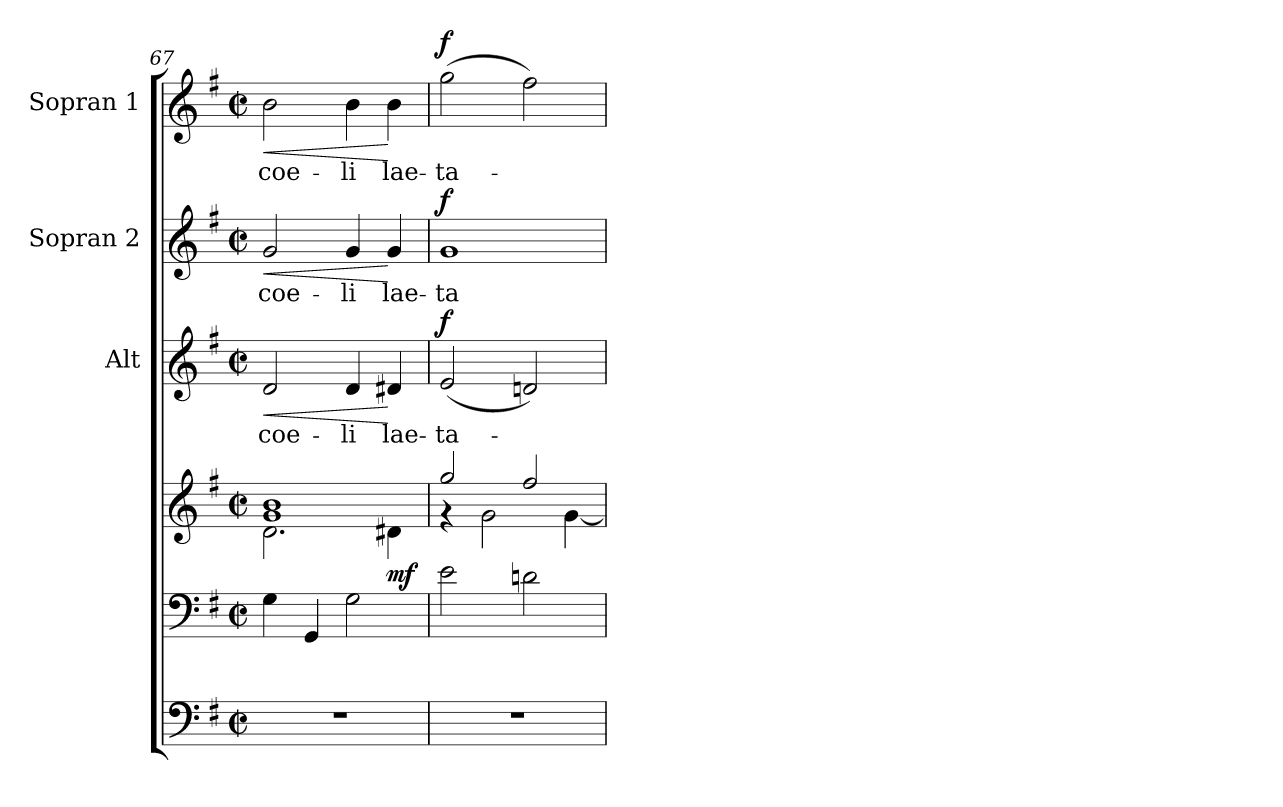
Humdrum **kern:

**kern	**kern	**kern	**dynam	**kern	**text	**dynam	**kern	**text	**dynam	**kern	**text	**dynam
*part5	*part4	*part4	*part4	*part3	*part3	*part3	*part2	*part2	*part2	*part1	*part1	*part1
*staff6	*staff5	*staff4	*staff4/5	*staff3	*staff3	*staff3	*staff2	*staff2	*staff2	*staff1	*staff1	*staff1
*	*	*	*	*I"Alt	*	*	*I"Sopran 2	*	*	*I"Sopran 1	*	*
*	*	*	*	*I'A.	*	*	*I'S. 2	*	*	*I'S. 1	*	*
*clefF4	*clefF4	*clefG2	*	*clefG2	*	*	*clefG2	*	*	*clefG2	*	*
*k[f#]	*k[f#]	*k[f#]	*	*k[f#]	*	*	*k[f#]	*	*	*k[f#]	*	*
*G:	*G:	*G:	*	*G:	*	*	*G:	*	*	*G:	*	*
*M2/2	*M2/2	*M2/2	*	*M2/2	*	*	*M2/2	*	*	*M2/2	*	*
*met(c|)	*met(c|)	*met(c|)	*	*met(c|)	*	*	*met(c|)	*	*	*met(c|)	*	*
=67	=67	=67	=67	=67	=67	=67	=67	=67	=67	=67	=67	=67
*	*	*^	*	*	*	*	*	*	*	*	*	*
!	!	!	!	!	!	!LO:LY:b	!LO:HP:b	!	!LO:LY:b	!LO:HP:b	!	!LO:LY:b	!LO:HP:b
1r	4G\	1g 1b	2.d\	.	2d/	coe-	<	2g/	coe-	<	2b\	coe-	<
.	4GG/	.	.	.	.	.	.	.	.	.	.	.	.
!	!	!	!	!	!	!LO:LY:b	!	!	!LO:LY:b	!	!	!LO:LY:b	!
.	2G\	.	.	.	4d/	-li	.	4g/	-li	.	4b\	-li	.
!	!	!	!	!LO:DY:b	!	!LO:LY:b	!	!	!LO:LY:b	!	!	!LO:LY:b	!
.	.	.	4d#X\	mf	4d#X/	lae-	[	4g/	lae-	[	4b\	lae-	[
=68	=68	=68	=68	=68	=68	=68	=68	=68	=68	=68	=68	=68	=68
!	!	!	!	!	!	!LO:LY:b	!LO:DY:a	!	!LO:LY:b	!LO:DY:a	!	!LO:LY:b	!LO:DY:a
1r	2e\	2gg/	4rf	.	(<2e/	-ta-	f	1g	-ta-	f	(>2gg\	-ta-	f
.	.	.	2g\	.	.	.	.	.	.	.	.	.	.
.	2dn\	2ff#/	.	.	2dn/)	.	.	.	.	.	2ff#\)	.	.
.	.	.	[<4g\	.	.	.	.	.	.	.	.	.	.
*	*	*v	*v	*	*	*	*	*	*	*	*	*	*
=	=	=	=	=	=	=	=	=	=	=	=	=
*-	*-	*-	*-	*-	*-	*-	*-	*-	*-	*-	*-	*-
